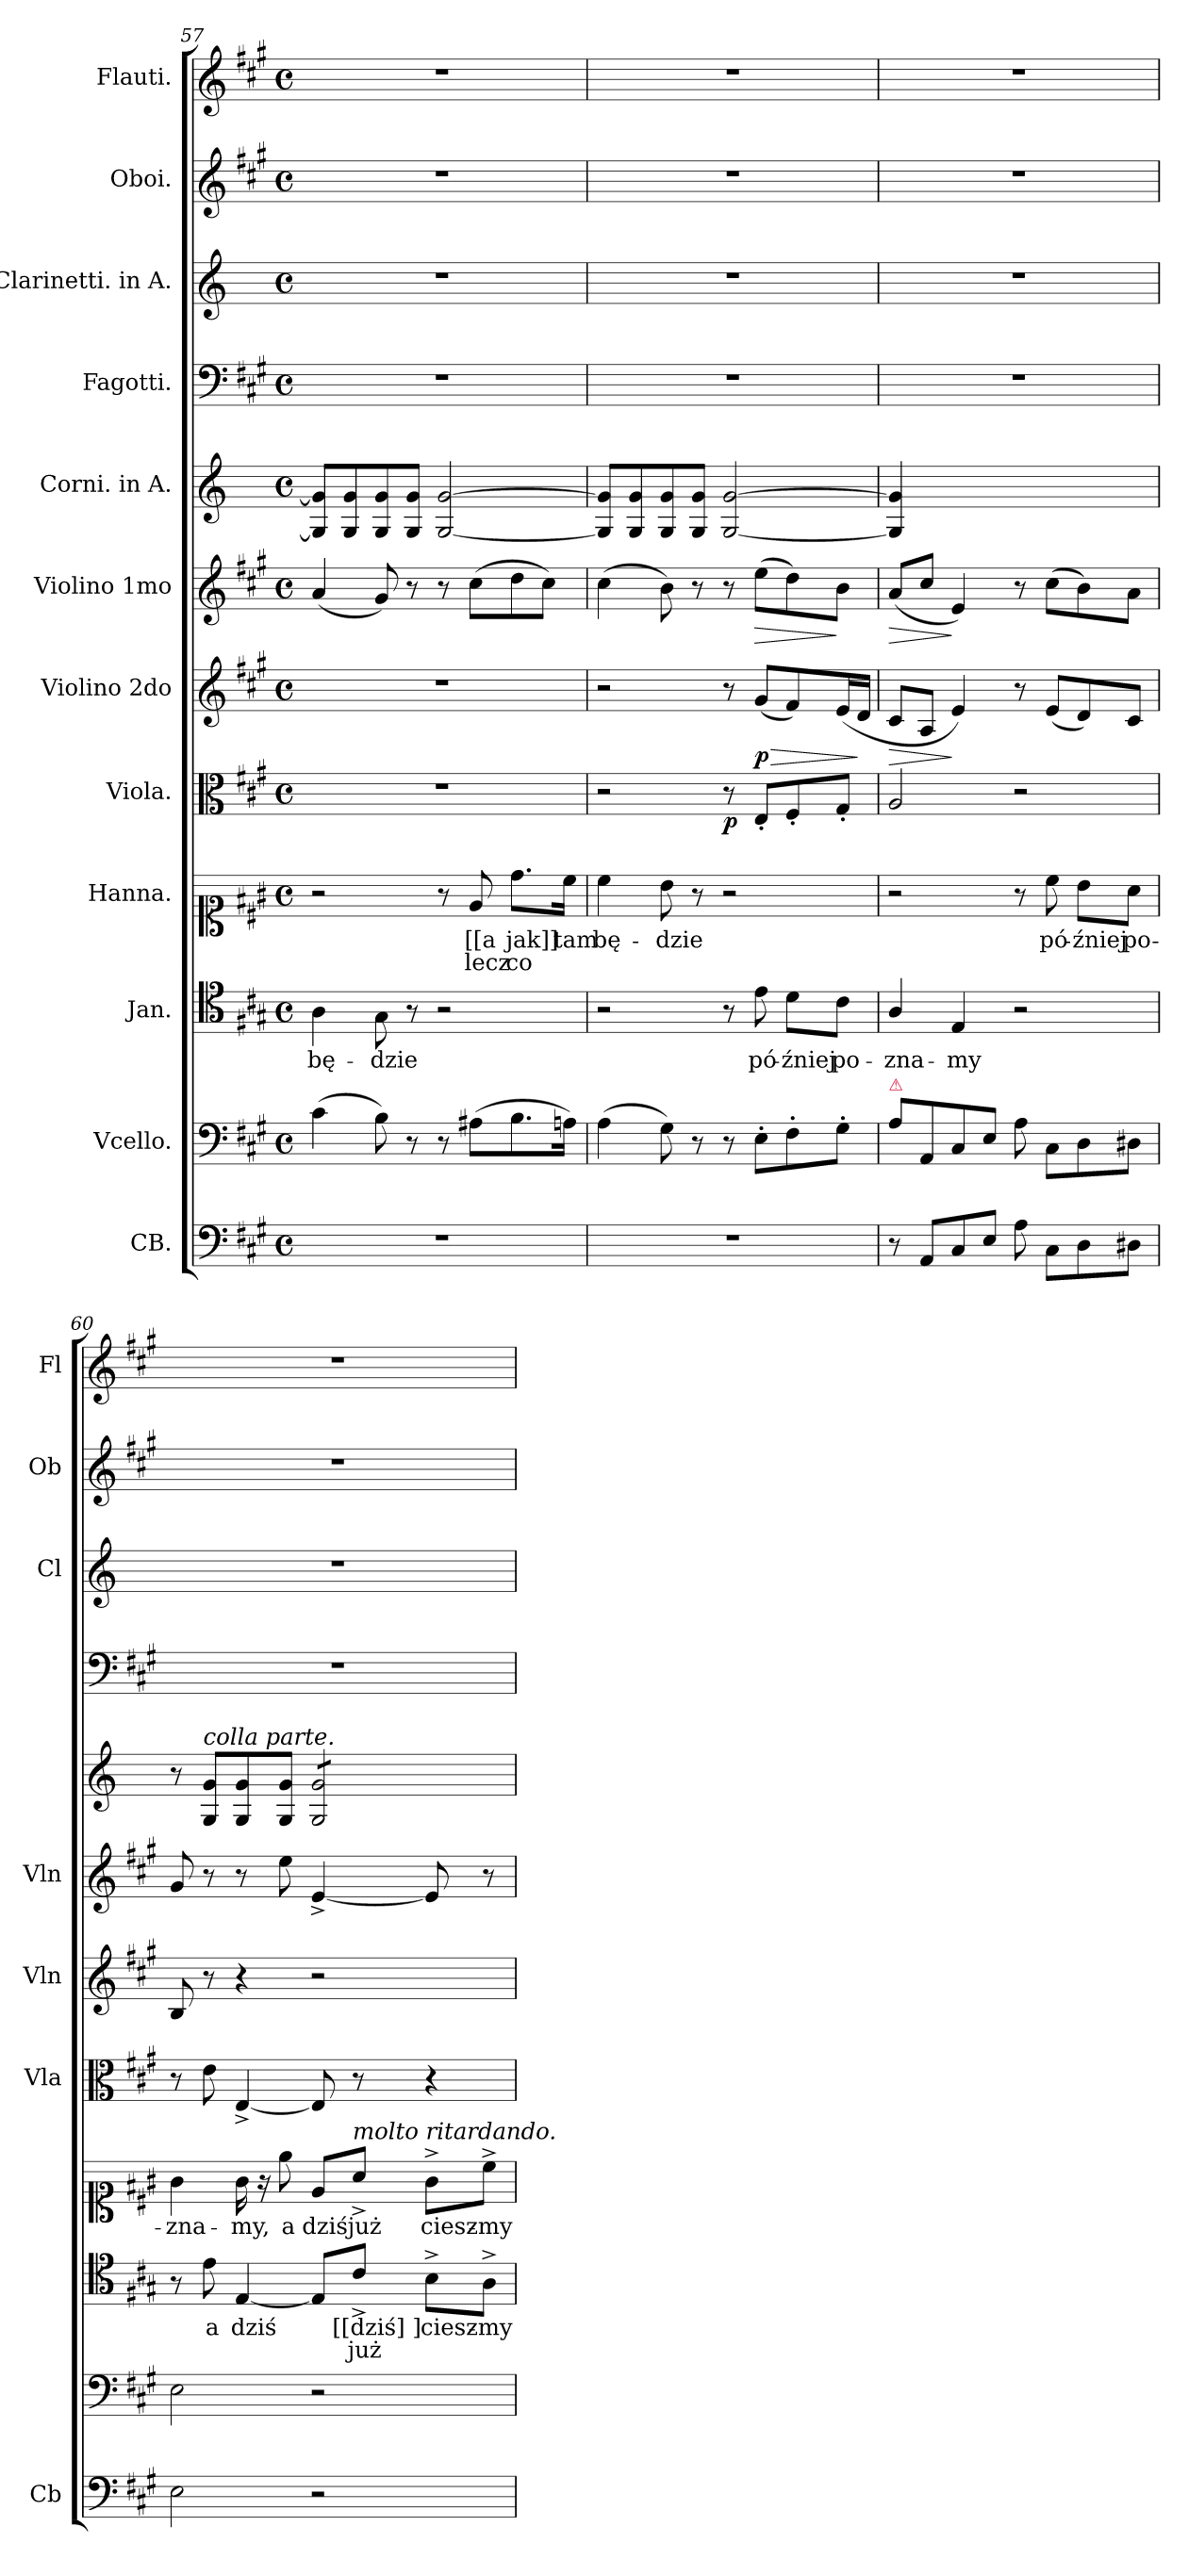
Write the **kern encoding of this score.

**kern	**kern	**kern	**text	**text	**kern	**text	**text	**kern	**dynam	**kern	**dynam	**kern	**dynam	**kern	**kern	**kern	**kern	**kern
*part12	*part11	*part10	*part10	*part10	*part9	*part9	*part9	*part8	*part8	*part7	*part7	*part6	*part6	*part5	*part4	*part3	*part2	*part1
*staff12	*staff11	*staff10	*staff10	*staff10	*staff9	*staff9	*staff9	*staff8	*staff8	*staff7	*staff7	*staff6	*staff6	*staff5	*staff4	*staff3	*staff2	*staff1
*I"CB.	*I"Vcello.	*I"Jan.	*	*	*I"Hanna.	*	*	*I"Viola.	*	*I"Violino 2do	*	*I"Violino 1mo	*	*I"Corni. in A.	*I"Fagotti.	*I"Clarinetti. in A.	*I"Oboi.	*I"Flauti.
*I'Cb	*	*	*	*	*	*	*	*I'Vla	*	*I'Vln	*	*I'Vln	*	*	*	*I'Cl	*I'Ob	*I'Fl
*clefF4	*clefF4	*clefC4	*	*	*clefC1	*	*	*clefC3	*	*clefG2	*	*clefG2	*	*clefG2	*clefF4	*clefG2	*clefG2	*clefG2
*ITrd8c12	*	*	*	*	*	*	*	*	*	*	*	*	*	*ITrd2c3	*	*ITrd2c3	*	*
*k[f#c#g#]	*k[f#c#g#]	*k[f#c#g#]	*	*	*k[f#c#g#]	*	*	*k[f#c#g#]	*	*k[f#c#g#]	*	*k[f#c#g#]	*	*k[f#c#g#]	*k[f#c#g#]	*k[f#c#g#]	*k[f#c#g#]	*k[f#c#g#]
*M4/4	*M4/4	*M4/4	*	*	*M4/4	*	*	*M4/4	*	*M4/4	*	*M4/4	*	*M4/4	*M4/4	*M4/4	*M4/4	*M4/4
*met(c)	*met(c)	*met(c)	*	*	*met(c)	*	*	*met(c)	*	*met(c)	*	*met(c)	*	*met(c)	*met(c)	*met(c)	*met(c)	*met(c)
=57	=57	=57	=57	=57	=57	=57	=57	=57	=57	=57	=57	=57	=57	=57	=57	=57	=57	=57
1r	(4c#\	4A\	bę-	.	2r	.	.	1r	.	1r	.	(4a/	.	8E]/ 8e]/L	1r	1r	1r	1r
.	.	.	.	.	.	.	.	.	.	.	.	.	.	8E/ 8e/	.	.	.	.
.	8B\)	8G#\	-dzie	.	.	.	.	.	.	.	.	8g#/)	.	8E/ 8e/	.	.	.	.
.	8r	8r	.	.	.	.	.	.	.	.	.	8r	.	8E/ 8e/J	.	.	.	.
.	8r	2r	.	.	8r	.	.	.	.	.	.	8r	.	[2E/ [2e/	.	.	.	.
.	(8A#X\L	.	.	.	8e/	[[a	lecz	.	.	.	.	(8cc#\L	.	.	.	.	.	.
.	8.B\	.	.	.	8.dd\L	jak]]	co	.	.	.	.	8dd\	.	.	.	.	.	.
.	.	.	.	.	.	.	.	.	.	.	.	8cc#\J)	.	.	.	.	.	.
.	16An\Jk)	.	.	.	16cc#\Jk	tam	.	.	.	.	.	.	.	.	.	.	.	.
=58	=58	=58	=58	=58	=58	=58	=58	=58	=58	=58	=58	=58	=58	=58	=58	=58	=58	=58
1r	(4A\	2r	.	.	4cc#\	bę-	.	2r	.	2r	.	(4cc#\	.	8E]/ 8e]/L	1r	1r	1r	1r
.	.	.	.	.	.	.	.	.	.	.	.	.	.	8E/ 8e/	.	.	.	.
.	8G#\)	.	.	.	8b\	-dzie	.	.	.	.	.	8b\)	.	8E/ 8e/	.	.	.	.
.	8r	.	.	.	8r	.	.	.	.	.	.	8r	.	8E/ 8e/J	.	.	.	.
.	8r	8r	.	.	2r	.	.	8r	p	8r	.	8r	.	[2E/ [2e/	.	.	.	.
!	!	!	!	!	!	!	!	!	!	!	!LO:HP:b	!	!LO:HP:b	!	!	!	!	!
!	!	!	!	!	!	!	!	!	!	!	!LO:DY:n=1:b	!	!	!	!	!	!	!
.	8E'\L	8e\	pó-	.	.	.	.	8E'/L	.	(8g#/L	> p	(8ee\L	>	.	.	.	.	.
.	8F#'\	8d\L	-źniej	.	.	.	.	8F#'/	.	8f#/)	.	8dd\)	.	.	.	.	.	.
.	8G#'\J	8c#\J	po-	.	.	.	.	8G#'/J	.	(16e/L	.	8b\J	]	.	.	.	.	.
.	.	.	.	.	.	.	.	.	.	16d/JJ	]	.	.	.	.	.	.	.
=59	=59	=59	=59	=59	=59	=59	=59	=59	=59	=59	=59	=59	=59	=59	=59	=59	=59	=59
!	!LO:TX:a:color=crimson:t=⚠	!	!	!	!	!	!	!	!	!	!	!	!	!	!	!	!	!
!	!	!	!	!	!	!	!	!	!	!	!LO:HP:b	!	!LO:HP:b	!	!	!	!	!
8r	8A\L	4A/	-zna-	.	2r	.	.	2A/	.	8c#/L	>	(8a/L	>	4E]/ 4e]/	1r	1r	1r	1r
8AAA/L	8AA/	.	.	.	.	.	.	.	.	8A/J	.	8cc#/J	.	.	.	.	.	.
8CC#/	8C#/	4E/	-my	.	.	.	.	.	.	4e/)	]	4e/)	]	4ryy	.	.	.	.
8EE/J	8E/J	.	.	.	.	.	.	.	.	.	.	.	.	.	.	.	.	.
8AA\	8A\	2r	.	.	8r	.	.	2r	.	8r	.	8r	.	2ryy	.	.	.	.
8CC#\L	8C#\L	.	.	.	8cc#\	pó-	.	.	.	(8e/L	.	(8cc#\L	.	.	.	.	.	.
8DD\	8D\	.	.	.	8b\L	-źniej	.	.	.	8d/)	.	8b\)	.	.	.	.	.	.
8DD#X\J	8D#X\J	.	.	.	8a\J	po-	.	.	.	8c#/J	.	8a\J	.	.	.	.	.	.
=60	=60	=60	=60	=60	=60	=60	=60	=60	=60	=60	=60	=60	=60	=60	=60	=60	=60	=60
2EE\	2E\	8r	.	.	4g#\	-zna-	.	8r	.	8B/	.	8g#/	.	8r	1r	1r	1r	1r
!	!	!	!	!	!	!	!	!	!	!	!	!	!	!LO:TX:a:i:t=colla parte.	!	!	!	!
.	.	8e\	a	.	.	.	.	8e\	.	8r	.	8r	.	8E/ 8e/L	.	.	.	.
.	.	[4E/	dziś	.	16g#\	-my,	.	[4E^/	.	4r	.	8r	.	8E/ 8e/	.	.	.	.
.	.	.	.	.	16r	.	.	.	.	.	.	.	.	.	.	.	.	.
.	.	.	.	.	8ee\	a	.	.	.	.	.	8ee\	.	8E/ 8e/J	.	.	.	.
*	*	*	*	*	*	*	*	*	*	*	*	*	*	*tremolo	*	*	*	*
2r	2r	8E/L]	.	.	8e/L	dziś	.	8E/]	.	2r	.	[4e^/	.	8E/ 8e/L	.	.	.	.
!	!	!	!	!	!LO:TX:a:i:t=molto ritardando.	!	!	!	!	!	!	!	!	!	!	!	!	!
.	.	8c#^/J	[[dziś]]	już	8a^/J	już	.	8r	.	.	.	.	.	8E/ 8e/	.	.	.	.
.	.	8B^\L	ciesz-	.	8g#^\L	ciesz-	.	4r	.	.	.	8e/]	.	8E/ 8e/	.	.	.	.
.	.	8A^\J	-my	.	8cc#^\J	-my	.	.	.	.	.	8r	.	8E/ 8e/J	.	.	.	.
*	*	*	*	*	*	*	*	*	*	*	*	*	*	*Xtremolo	*	*	*	*
=	=	=	=	=	=	=	=	=	=	=	=	=	=	=	=	=	=	=
*-	*-	*-	*-	*-	*-	*-	*-	*-	*-	*-	*-	*-	*-	*-	*-	*-	*-	*-
